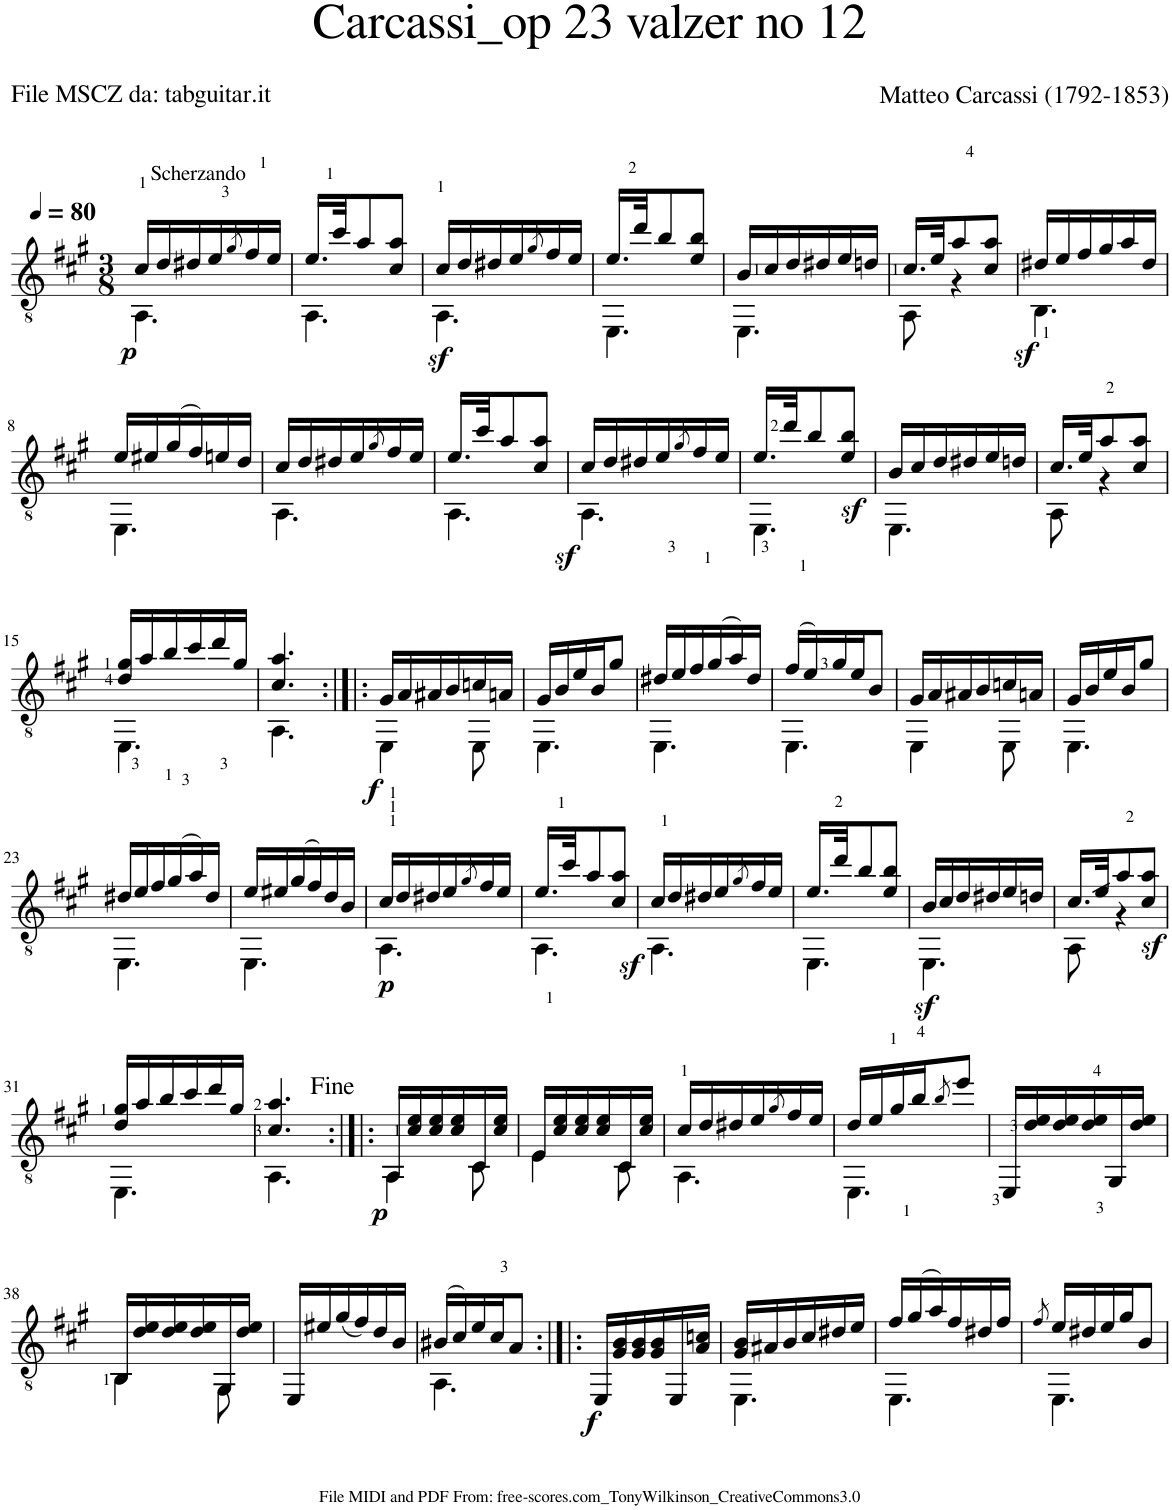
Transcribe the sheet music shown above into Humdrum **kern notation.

**kern	**dynam
*part1	*part1
*staff1	*staff1
*I"Guitar	*
*I'Guit.	*
*clefGv2	*
*k[f#c#g#]	*
*M3/8	*
*MM80	*
=1	=1
*^	*
!LO:TX:a:t=Scherzando	!	!
!	!	!LO:DY:b
16c#/LL	4.AA\	p
16d/	.	.
16d#X/	.	.
16e/	.	.
8qg#/	.	.
16f#/	.	.
16e/JJ	.	.
=2	=2	=2
16.e/LL	4.AA\	.
32cc#/JK	.	.
8a/	.	.
!	!	!LO:DY:b
8c#/ 8a/J	.	sf
=3	=3	=3
16c#/LL	4.AA\	.
16d/	.	.
16d#X/	.	.
16e/	.	.
8qg#/	.	.
16f#/	.	.
16e/JJ	.	.
=4	=4	=4
16.e/LL	4.EE\	.
32dd/JK	.	.
8b/	.	.
8e/ 8b/J	.	.
=5	=5	=5
16B/LL	4.EE\	.
16c#/	.	.
16d/	.	.
16d#X/	.	.
16e/	.	.
16dn/JJ	.	.
=6	=6	=6
16.c#/LL	8AA\	.
32e/JK	.	.
8a/	4r	.
8c#/ 8a/J	.	.
=7	=7	=7
!	!	!LO:DY:b
16d#X/LL	4.BB\	sf
16e/	.	.
16f#/	.	.
16g#/	.	.
16a/	.	.
16d#/JJ	.	.
!!LO:LB:g=z	!!
=8	=8	=8
16e/LL	4.EE\	.
16e#X/	.	.
(16g#/	.	.
16f#/)	.	.
16en/	.	.
16d/JJ	.	.
=9	=9	=9
16c#/LL	4.AA\	.
16d/	.	.
16d#X/	.	.
16e/	.	.
8qg#/	.	.
16f#/	.	.
16e/JJ	.	.
=10	=10	=10
16.e/LL	4.AA\	.
32cc#/JK	.	.
8a/	.	.
8c#/ 8a/J	.	.
=11	=11	=11
!	!	!LO:DY:b
16c#/LL	4.AA\	sf
16d/	.	.
16d#X/	.	.
16e/	.	.
8qg#/	.	.
16f#/	.	.
16e/JJ	.	.
=12	=12	=12
16.e/LL	4.EE\	.
32dd/JK	.	.
8b/	.	.
!	!	!LO:DY:b
8e/ 8b/J	.	sf
=13	=13	=13
16B/LL	4.EE\	.
16c#/	.	.
16d/	.	.
16d#X/	.	.
16e/	.	.
16dn/JJ	.	.
=14	=14	=14
16.c#/LL	8AA\	.
32e/JK	.	.
8a/	4r	.
8c#/ 8a/J	.	.
!!LO:LB:g=z	!!
=15	=15	=15
16d/ 16g#/LL	4.EE\	.
16a/	.	.
16b/	.	.
16cc#/	.	.
16dd/	.	.
16g#/JJ	.	.
=16	=16	=16
4.c#/ 4.a/	4.AA\	.
=17:|!|:	=17:|!|:	=17:|!|:
!	!	!LO:DY:b
16G#/LL	4EE\	f
16A/	.	.
16A#X/	.	.
16B/	.	.
16cn/	8EE\	.
16An/JJ	.	.
=18	=18	=18
16G#/LL	4.EE\	.
16B/	.	.
16e/	.	.
16B/J	.	.
8g#/J	.	.
=19	=19	=19
16d#X/LL	4.EE\	.
16e/	.	.
16f#/	.	.
(16g#/	.	.
16a/)	.	.
16d#/JJ	.	.
=20	=20	=20
(16f#/LL	4.EE\	.
16e/)	.	.
16g#/	.	.
16e/J	.	.
8B/J	.	.
=21	=21	=21
16G#/LL	4EE\	.
16A/	.	.
16A#X/	.	.
16B/	.	.
16cn/	8EE\	.
16An/JJ	.	.
=22	=22	=22
16G#/LL	4.EE\	.
16B/	.	.
16e/	.	.
16B/J	.	.
8g#/J	.	.
!!LO:LB:g=z	!!
=23	=23	=23
16d#X/LL	4.EE\	.
16e/	.	.
16f#/	.	.
(16g#/	.	.
16a/)	.	.
16d#/JJ	.	.
=24	=24	=24
16e/LL	4.EE\	.
16e#X/	.	.
(16g#/	.	.
16f#/)	.	.
16d/	.	.
!	!	!LO:DY:b
16B/JJ	.	p
=25	=25	=25
16c#/LL	4.AA\	.
16d/	.	.
16d#X/	.	.
16e/	.	.
8qg#/	.	.
16f#/	.	.
16e/JJ	.	.
=26	=26	=26
16.e/LL	4.AA\	.
32cc#/JK	.	.
8a/	.	.
8c#/ 8a/J	.	.
=27	=27	=27
!	!	!LO:DY:b
16c#/LL	4.AA\	sf
16d/	.	.
16d#X/	.	.
16e/	.	.
8qg#/	.	.
16f#/	.	.
16e/JJ	.	.
=28	=28	=28
16.e/LL	4.EE\	.
32dd/JK	.	.
8b/	.	.
!	!	!LO:DY:b
8e/ 8b/J	.	sf
=29	=29	=29
16B/LL	4.EE\	.
16c#/	.	.
16d/	.	.
16d#X/	.	.
16e/	.	.
16dn/JJ	.	.
=30	=30	=30
16.c#/LL	8AA\	.
32e/JK	.	.
8a/	4r	.
!	!	!LO:DY:b
8c#/ 8a/J	.	sf
!!LO:LB:g=z	!!
=31	=31	=31
16d/ 16g#/LL	4.EE\	.
16a/	.	.
16b/	.	.
16cc#/	.	.
16dd/	.	.
16g#/JJ	.	.
=32	=32	=32
4.c#/ 4.a/	4.AA\	.
=33:|!|:	=33:|!|:	=33:|!|:
!	!	!LO:DY:b
16AA/LL	4AA\	p
16c#/ 16e/	.	.
16c#/ 16e/	.	.
16c#/ 16e/	.	.
16C#/	8C#\	.
16c#/ 16e/JJ	.	.
=34	=34	=34
16E/LL	4E\	.
16c#/ 16e/	.	.
16c#/ 16e/	.	.
16c#/ 16e/	.	.
16C#/	8C#\	.
16c#/ 16e/JJ	.	.
=35	=35	=35
16c#/LL	4.AA\	.
16d/	.	.
16d#X/	.	.
16e/	.	.
8qg#/	.	.
16f#/	.	.
16e/JJ	.	.
=36	=36	=36
16d/LL	4.EE\	.
16e/	.	.
16g#/	.	.
16b/J	.	.
8qb/	.	.
8ee/J	.	.
*v	*v	*
=37	=37
16EE/LL	.
16d/ 16e/	.
16d/ 16e/	.
16d/ 16e/	.
16GG#/	.
16d/ 16e/JJ	.
!!LO:LB:g=z
=38	=38
*^	*
16BB/LL	4BB\	.
16d/ 16e/	.	.
16d/ 16e/	.	.
16d/ 16e/	.	.
16GG#/	8GG#\	.
16d/ 16e/JJ	.	.
*v	*v	*
=39	=39
16EE/LL	.
16e#X/	.
(16g#/	.
16f#/)	.
16d/	.
16B/JJ	.
=40	=40
*^	*
(16B#X/LL	4.AA\	.
16c#/)	.	.
16e/	.	.
16c#/J	.	.
8A/J	.	.
*v	*v	*
=41:|!|:	=41:|!|:
!	!LO:DY:b
16EE/LL	f
16G#/ 16B/	.
16G#/ 16B/	.
16G#/ 16B/	.
16EE/	.
16A/ 16cn/JJ	.
=42	=42
*^	*
16G#/ 16B/LL	4.EE\	.
16A#X/	.	.
16B/	.	.
16c#/	.	.
16d#X/	.	.
16e/JJ	.	.
=43	=43	=43
16f#/LL	4.EE\	.
(16g#/	.	.
16a/)	.	.
16f#/	.	.
16d#X/	.	.
16f#/JJ	.	.
=44	=44	=44
8qf#/	.	.
16e/LL	4.EE\	.
16d#X/	.	.
16e/	.	.
16g#/J	.	.
8B/J	.	.
*v	*v	*
=	=
*-	*-
